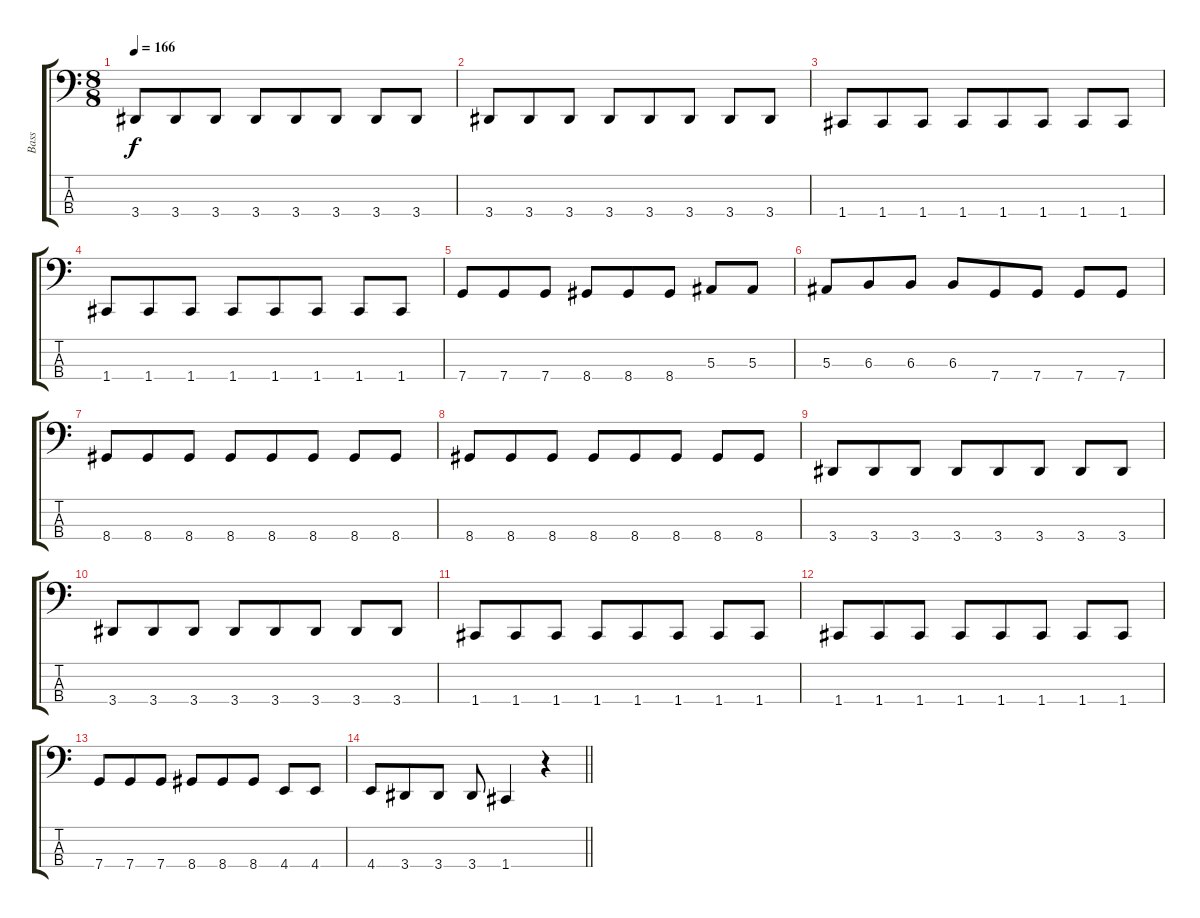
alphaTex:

\track ("Bass" "Bass") {instrument electricbassfinger bank 37}
\staff {score tabs}
\tuning (Eb2 Bb1 F1 C1) {hide}
\ts (8 8)
\tempo 166
\clef f4
\ks c
3.4.8{dy f} 3.4.8 3.4.8 3.4.8 3.4.8 3.4.8 3.4.8 3.4.8 |
3.4.8 3.4.8 3.4.8 3.4.8 3.4.8 3.4.8 3.4.8 3.4.8 |
1.4.8 1.4.8 1.4.8 1.4.8 1.4.8 1.4.8 1.4.8 1.4.8 |
1.4.8 1.4.8 1.4.8 1.4.8 1.4.8 1.4.8 1.4.8 1.4.8 |
7.4.8 7.4.8 7.4.8 8.4.8 8.4.8 8.4.8 5.3.8 5.3.8 |
5.3.8 6.3.8 6.3.8 6.3.8 7.4.8 7.4.8 7.4.8 7.4.8 |
8.4.8 8.4.8 8.4.8 8.4.8 8.4.8 8.4.8 8.4.8 8.4.8 |
8.4.8 8.4.8 8.4.8 8.4.8 8.4.8 8.4.8 8.4.8 8.4.8 |
3.4.8 3.4.8 3.4.8 3.4.8 3.4.8 3.4.8 3.4.8 3.4.8 |
3.4.8 3.4.8 3.4.8 3.4.8 3.4.8 3.4.8 3.4.8 3.4.8 |
1.4.8 1.4.8 1.4.8 1.4.8 1.4.8 1.4.8 1.4.8 1.4.8 |
1.4.8 1.4.8 1.4.8 1.4.8 1.4.8 1.4.8 1.4.8 1.4.8 |
7.4.8 7.4.8 7.4.8 8.4.8 8.4.8 8.4.8 4.4.8 4.4.8 |
\barLineRight lightlight
4.4.8 3.4.8 3.4.8 3.4.8 1.4.4 r.4
